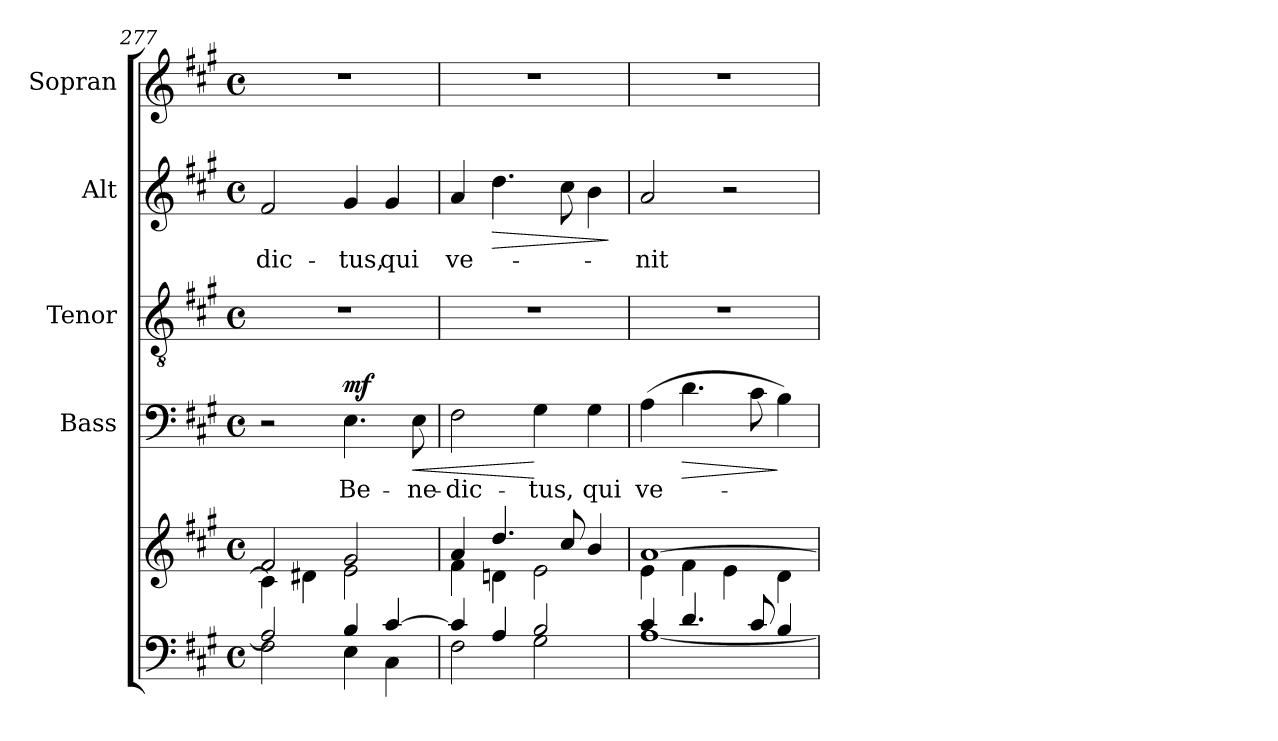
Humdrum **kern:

**kern	**kern	**kern	**text	**dynam	**kern	**kern	**text	**dynam	**kern
*part5	*part5	*part4	*part4	*part4	*part3	*part2	*part2	*part2	*part1
*staff6	*staff5	*staff4	*staff4	*staff4	*staff3	*staff2	*staff2	*staff2	*staff1
*	*	*I"Bass	*	*	*I"Tenor	*I"Alt	*	*	*I"Sopran
*	*	*I'B.	*	*	*I'T.	*I'A.	*	*	*I'S.
!!LO:LB:g=z
*clefF4	*clefG2	*clefF4	*	*	*clefGv2	*clefG2	*	*	*clefG2
*k[f#c#g#]	*k[f#c#g#]	*k[f#c#g#]	*	*	*k[f#c#g#]	*k[f#c#g#]	*	*	*k[f#c#g#]
*A:	*A:	*A:	*	*	*A:	*A:	*	*	*A:
*M4/4	*M4/4	*M4/4	*	*	*M4/4	*M4/4	*	*	*M4/4
*met(c)	*met(c)	*met(c)	*	*	*met(c)	*met(c)	*	*	*met(c)
=277	=277	=277	=277	=277	=277	=277	=277	=277	=277
*^	*^	*	*	*	*	*	*	*	*
!	!	!	!	!	!	!	!	!	!LO:LY:b	!	!
2A/]	2F#\	2f#/	4c#\]	2r	.	.	1r	2f#/	-dic-	.	1r
.	.	.	4d#X\	.	.	.	.	.	.	.	.
!	!	!	!	!	!LO:LY:b	!LO:DY:a	!	!	!LO:LY:b	!	!
4B/	4E\	2g#/	2e\	4.E\	Be-	mf	.	4g#/	-tus,	.	.
!	!	!	!	!	!	!	!	!	!LO:LY:b	!	!
[>4c#/	4C#\	.	.	.	.	.	.	4g#/	qui	.	.
!	!	!	!	!	!LO:LY:b	!LO:HP:b	!	!	!	!	!
.	.	.	.	8E\	-ne-	<	.	.	.	.	.
=278	=278	=278	=278	=278	=278	=278	=278	=278	=278	=278	=278
!	!	!	!	!	!LO:LY:b	!	!	!	!LO:LY:b	!	!
4c#/]	2F#\	4a/	4f#\	2F#\	-dic-	.	1r	4a/	ve-	.	1r
!	!	!	!	!	!	!	!	!	!	!LO:HP:b	!
4A/	.	4.dd/	4dn\	.	.	.	.	4.dd\	.	>	.
!	!	!	!	!	!LO:LY:b	!	!	!	!	!	!
2B/	2G#\	.	2e\	4G#\	-tus,	[	.	.	.	.	.
.	.	8cc#/	.	.	.	.	.	8cc#\	.	.	.
!	!	!	!	!	!LO:LY:b	!	!	!	!	!	!
.	.	4b/	.	4G#\	qui	.	.	4b\	.	.	.
*v	*v	*	*	*	*	*	*	*	*	*	*
*	*v	*v	*	*	*	*	*	*	*	*
.	.	.	.	.	.	.	.	]	.
=279	=279	=279	=279	=279	=279	=279	=279	=279	=279
*^	*^	*	*	*	*	*	*	*	*
!	!	!	!	!	!LO:LY:b	!	!	!	!LO:LY:b	!	!
4c#/	[<1A	[>1a	4e\	(>4A\	ve-	.	1r	2a/	-nit	.	1r
!	!	!	!	!	!	!LO:HP:b	!	!	!	!	!
4.d/	.	.	4f#\	4.d\	.	>	.	.	.	.	.
.	.	.	4e\	.	.	.	.	2r	.	.	.
8c#/	.	.	.	8c#\	.	.	.	.	.	.	.
4B/	.	.	4d\	4B\)	.	]	.	.	.	.	.
*v	*v	*	*	*	*	*	*	*	*	*	*
*	*v	*v	*	*	*	*	*	*	*	*
=	=	=	=	=	=	=	=	=	=
*-	*-	*-	*-	*-	*-	*-	*-	*-	*-
